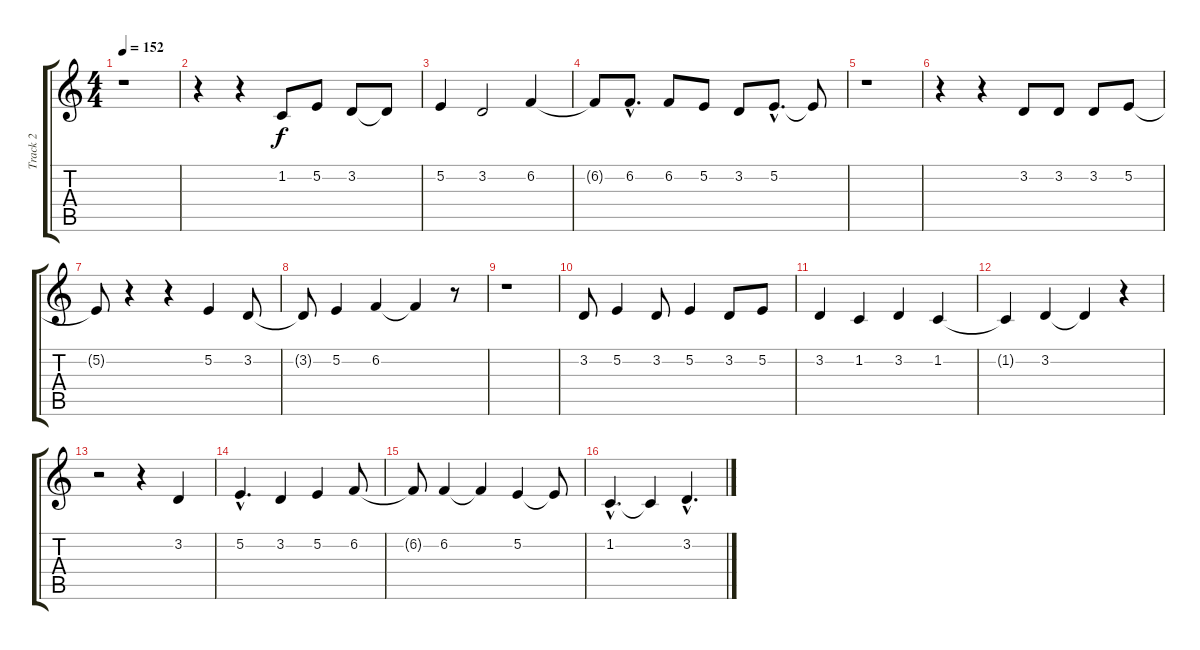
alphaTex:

\track ("Track 2" "Track 2") {instrument choiraahs}
\staff {score tabs}
\tuning (E4 B3 G3 D3 A2 E2) {hide}
\ts (4 4)
\tempo 152
\clef g2
\ks c
r.1{dy f} |
r.4 r.4 1.2.8 5.2.8 3.2.8 3.2{t}.8 |
5.2.4 3.2.2 6.2.4 |
6.2{t}.8 6.2{hac}.8{d} 6.2.8 5.2.8 3.2.8 5.2{hac}.8{d} 5.2{t}.8 |
r.1 |
r.4 r.4 3.2.8 3.2.8 3.2.8 5.2.8 |
5.2{t}.8 r.4 r.4 5.2.4 3.2.8 |
3.2{t}.8 5.2.4 6.2.4 6.2{t}.4 r.8 |
r.1 |
3.2.8 5.2.4 3.2.8 5.2.4 3.2.8 5.2.8 |
3.2.4 1.2.4 3.2.4 1.2.4 |
1.2{t}.4 3.2.4 3.2{t}.4 r.4 |
r.2 r.4 3.2.4 |
5.2{hac}.4{d} 3.2.4 5.2.4 6.2.8 |
6.2{t}.8 6.2.4 6.2{t}.4 5.2.4 5.2{t}.8 |
1.2{hac}.4{d} 1.2{t}.4 3.2{hac}.4{d}
